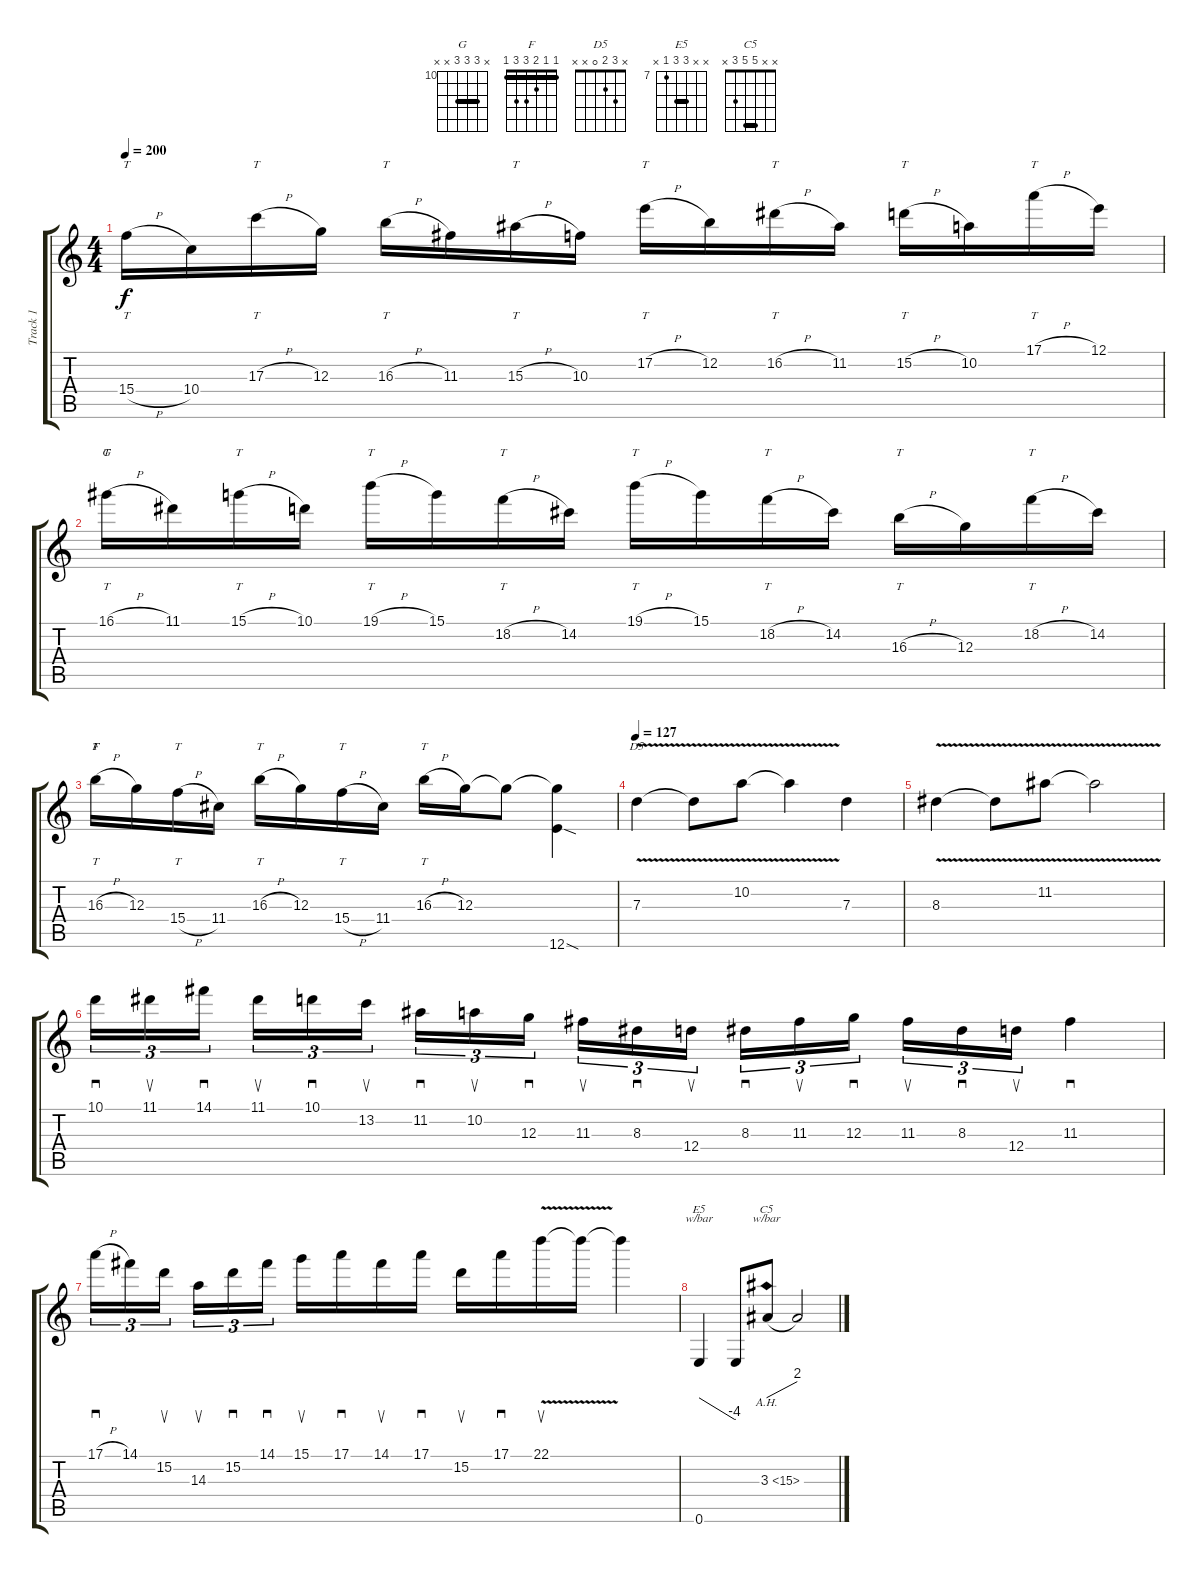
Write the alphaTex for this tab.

\track ("Track 1" "Track 1") {instrument acousticguitarsteel}
\staff {score tabs}
\tuning (E4 B3 G3 D3 A2 E2) {hide}
\chord ("G" x 12 12 12 x x) {firstfret 10 barre 12}
\chord ("F" 1 1 2 3 3 1) {barre 1}
\chord ("D5" x 3 2 0 x x)
\chord ("E5" x x 9 9 7 x) {firstfret 7 barre 9}
\chord ("C5" x x 5 5 3 x) {barre 5}
\ts (4 4)
\tempo 200
\clef g2
\ks c
15.4{h}.16{tt dy f} 10.4.16 17.3{h}.16{tt} 12.3.16 16.3{h}.16{tt} 11.3.16 15.3{h}.16{tt} 10.3.16 17.2{h}.16{tt} 12.2.16 16.2{h}.16{tt} 11.2.16 15.2{h}.16{tt} 10.2.16 17.1{h}.16{tt} 12.1.16 |
16.1{h}.16{tt ch "G"} 11.1.16 15.1{h}.16{tt} 10.1.16 19.1{h}.16{tt} 15.1.16 18.2{h}.16{tt} 14.2.16 19.1{h}.16{tt} 15.1.16 18.2{h}.16{tt} 14.2.16 16.3{h}.16{tt} 12.3.16 18.2{h}.16{tt} 14.2.16 |
16.3{h}.16{tt ch "F"} 12.3.16 15.4{h}.16{tt} 11.4.16 16.3{h}.16{tt} 12.3.16 15.4{h}.16{tt} 11.4.16 16.3{h}.16{tt} 12.3.16 12.3{t}.8 (12.3{t} 12.6{sod}).4 |
\tempo 127
7.3{v}.4{ch "D5"} 7.3{t}.8 10.2{v}.8 10.2{t}.4 7.3.4 |
8.3{v}.4 8.3{t}.8 11.2{v}.8 11.2{t}.2 |
10.1.16{sd tu (3 2)} 11.1.16{su tu (3 2)} 14.1.16{sd tu (3 2) beam splitsecondary} 11.1.16{su tu (3 2)} 10.1.16{sd tu (3 2)} 13.2.16{su tu (3 2)} 11.2.16{sd tu (3 2)} 10.2.16{su tu (3 2)} 12.3.16{sd tu (3 2) beam splitsecondary} 11.3.16{su tu (3 2)} 8.3.16{sd tu (3 2)} 12.4.16{su tu (3 2)} 8.3.16{sd tu (3 2)} 11.3.16{su tu (3 2)} 12.3.16{sd tu (3 2) beam splitsecondary} 11.3.16{su tu (3 2)} 8.3.16{sd tu (3 2)} 12.4.16{su tu (3 2)} 11.3.4{sd} |
17.1{h}.16{sd tu (3 2)} 14.1.16{tu (3 2)} 15.2.16{su tu (3 2) beam splitsecondary} 14.3.16{su tu (3 2)} 15.2.16{sd tu (3 2)} 14.1.16{sd tu (3 2)} 15.1.16{su} 17.1.16{sd} 14.1.16{su} 17.1.16{sd} 15.2.16{su} 17.1.16{sd} 22.1{v}.16{su} 22.1{t}.16 22.1{t}.4 |
0.6.4{tbe (custom default 0 0 58 -16 60 -16) ch "E5"} 0.6{t}.8 3.3{ah 12}.8{tbe (dive default 0 0 60 8) ch "C5"} 3.3{t}.2
